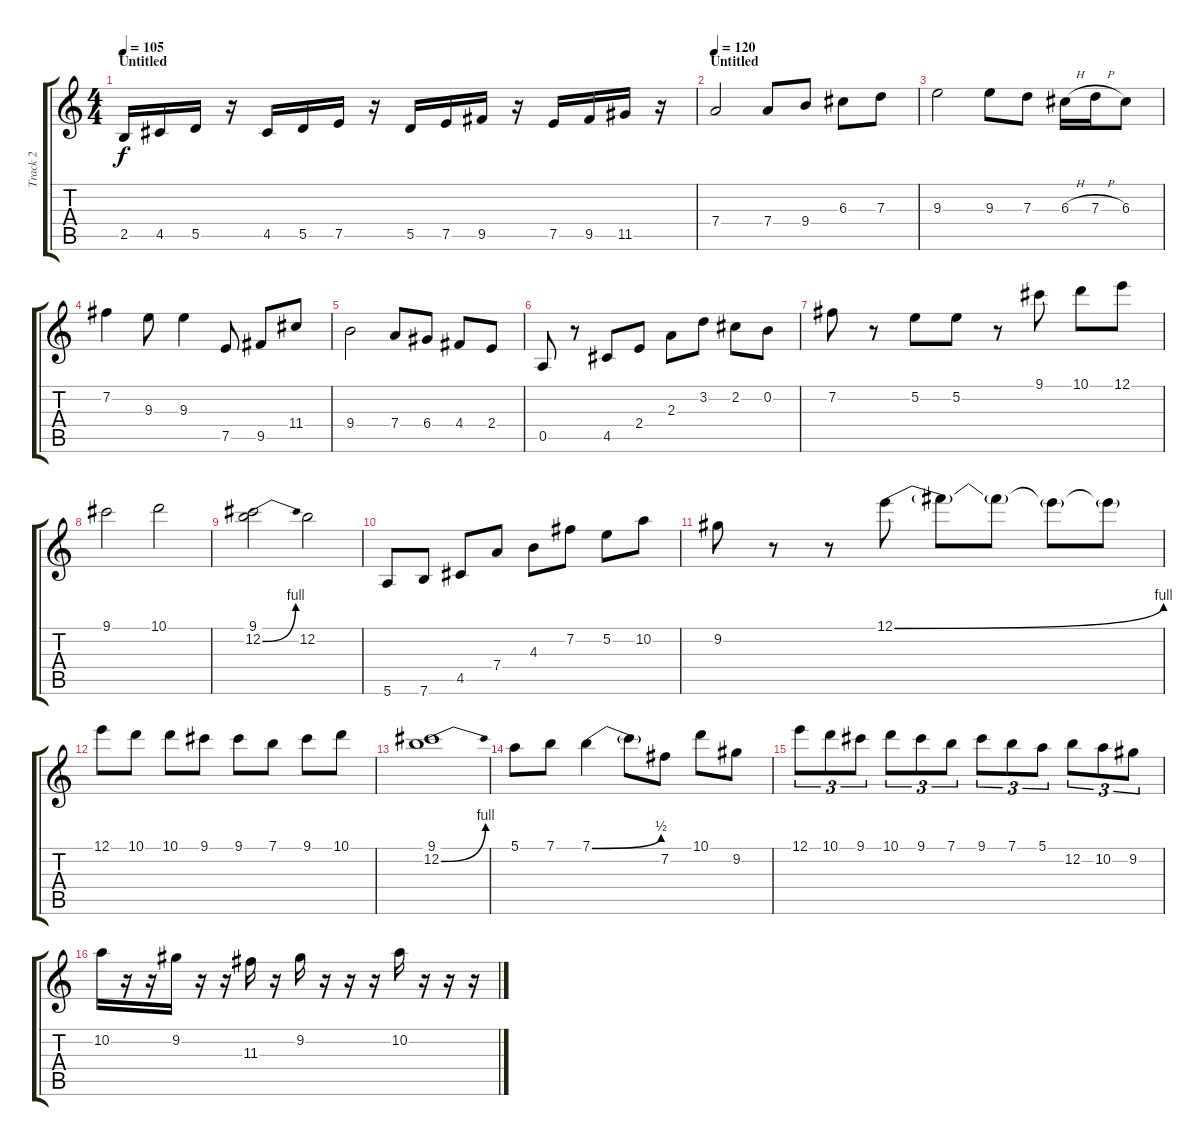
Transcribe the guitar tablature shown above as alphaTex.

\track ("Track 2" "Track 2") {instrument distortionguitar}
\staff {score tabs}
\tuning (E4 B3 G3 D3 A2 E2) {hide}
\ts (4 4)
\section ("" "Untitled")
\tempo 105
\clef g2
\ks c
2.5.16{dy f} 4.5.16 5.5.16 r.16 4.5.16 5.5.16 7.5.16 r.16 5.5.16 7.5.16 9.5.16 r.16 7.5.16 9.5.16 11.5.16 r.16 |
\section ("" "Untitled")
\tempo 120
7.4.2 7.4.8 9.4.8 6.3.8 7.3.8 |
9.3.2 9.3.8 7.3.8 6.3{h}.16 7.3{h}.16 6.3.8 |
7.2.4 9.3.8 9.3.4 7.5.8 9.5.8 11.4.8 |
9.4.2 7.4.8 6.4.8 4.4.8 2.4.8 |
0.5.8 r.8 4.5.8 2.4.8 2.3.8 3.2.8 2.2.8 0.2.8 |
7.2.8 r.8 5.2.8 5.2.8 r.8 9.1.8 10.1.8 12.1.8 |
9.1.2 10.1.2 |
(9.1 12.2{be (bend 0 0 60 4)}).2 12.2.2 |
5.6.8 7.6.8 4.5.8 7.4.8 4.3.8 7.2.8 5.2.8 10.2.8 |
9.2.8 r.8 r.8 12.1{be (bend 0 0 60 4)}.8 12.1{t}.8 12.1{t}.8 12.1{t}.8 12.1{t}.8 |
12.1.8 10.1.8 10.1.8 9.1.8 9.1.8 7.1.8 9.1.8 10.1.8 |
(9.1 12.2{be (bend 0 0 60 4)}).1 |
5.1.8 7.1.8 7.1{be (bend 0 0 60 2)}.4 7.1{t}.8 7.2.8 10.1.8 9.2.8 |
12.1.8{tu (3 2)} 10.1.8{tu (3 2)} 9.1.8{tu (3 2)} 10.1.8{tu (3 2)} 9.1.8{tu (3 2)} 7.1.8{tu (3 2)} 9.1.8{tu (3 2)} 7.1.8{tu (3 2)} 5.1.8{tu (3 2)} 12.2.8{tu (3 2)} 10.2.8{tu (3 2)} 9.2.8{tu (3 2)} |
10.2.16 r.16 r.16 9.2.16 r.16 r.16 11.3.16 r.16 9.2.16 r.16 r.16 r.16 10.2.16 r.16 r.16 r.16
